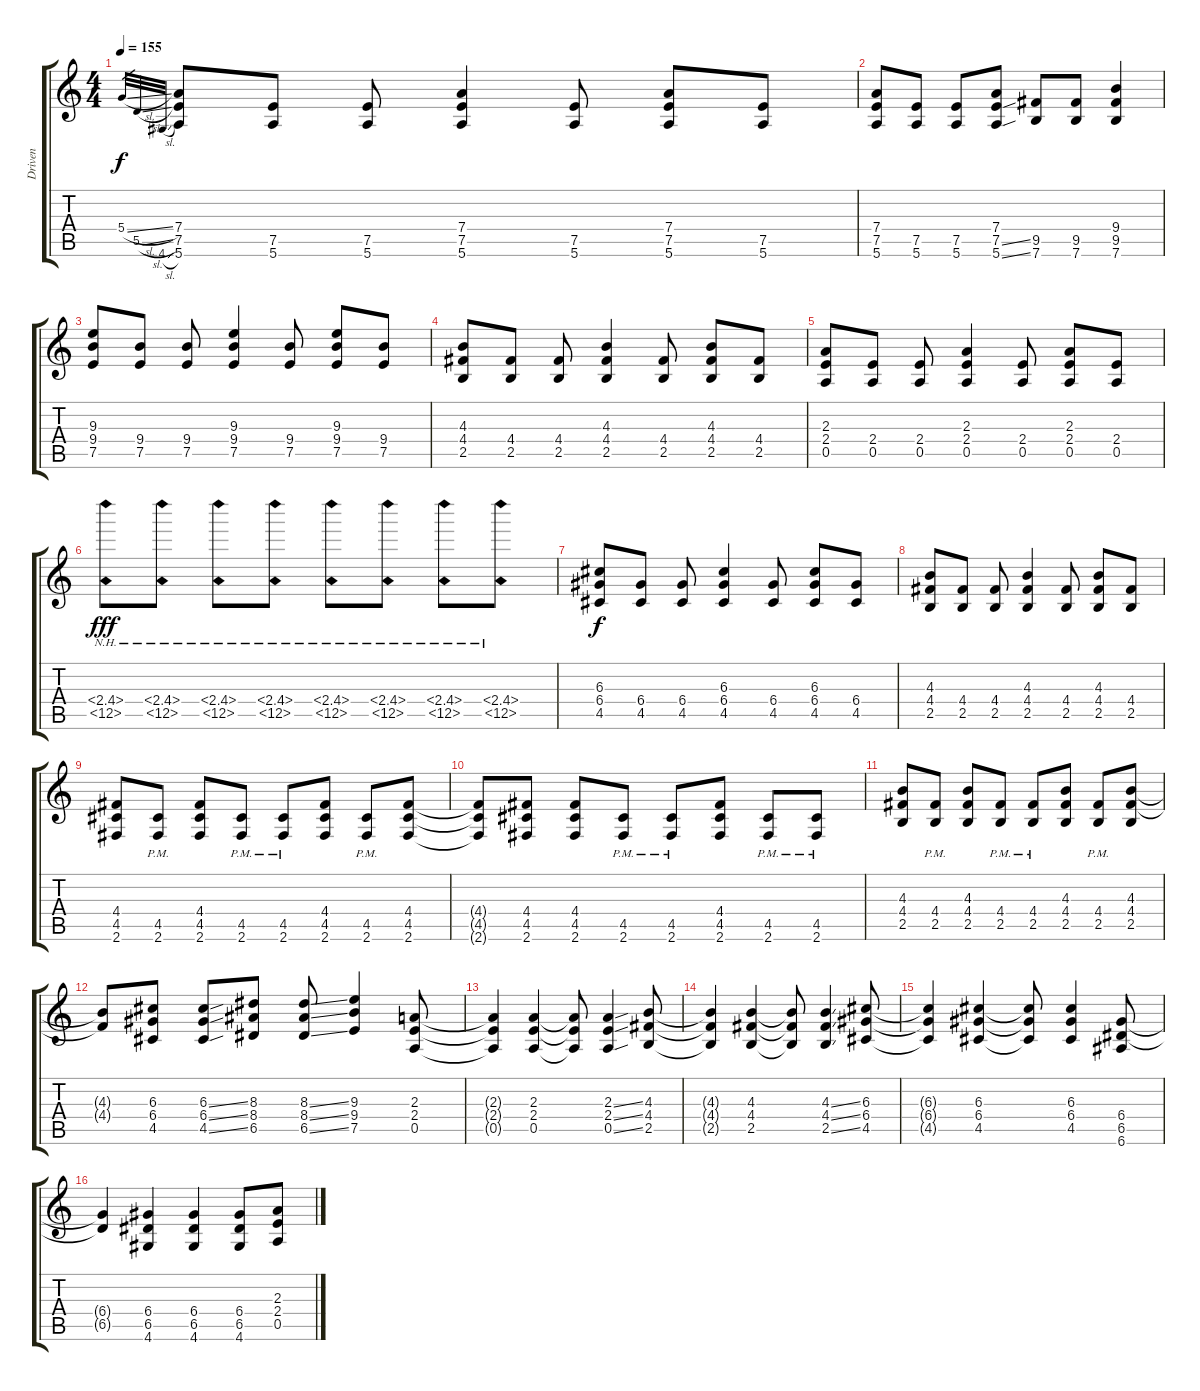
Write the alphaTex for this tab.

\track ("Driven" "Driven") {instrument overdrivenguitar}
\staff {score tabs}
\tuning (E4 B3 G3 D3 A2 E2) {hide}
\ts (4 4)
\tempo 155
\clef g2
\ks c
5.4{sl}.32{gr dy f} 5.5{sl}.32{gr} 4.6{sl}.32{gr} (7.4 7.5 5.6).8 (7.5 5.6).8 (7.5 5.6).8 (7.4 7.5 5.6).4 (7.5 5.6).8 (7.4 7.5 5.6).8 (7.5 5.6).8 |
(7.4 7.5 5.6).8 (7.5 5.6).8 (7.5 5.6).8 (7.4 7.5{ss} 5.6{ss}).8 (9.5 7.6).8 (9.5 7.6).8 (9.4 9.5 7.6).4 |
(9.3 9.4 7.5).8 (9.4 7.5).8 (9.4 7.5).8 (9.3 9.4 7.5).4 (9.4 7.5).8 (9.3 9.4 7.5).8 (9.4 7.5).8 |
(4.3 4.4 2.5).8 (4.4 2.5).8 (4.4 2.5).8 (4.3 4.4 2.5).4 (4.4 2.5).8 (4.3 4.4 2.5).8 (4.4 2.5).8 |
(2.3 2.4 0.5).8 (2.4 0.5).8 (2.4 0.5).8 (2.3 2.4 0.5).4 (2.4 0.5).8 (2.3 2.4 0.5).8 (2.4 0.5).8 |
(2.4{nh} 0.5{nh}).8{dy fff} (2.4{nh} 0.5{nh}).8 (2.4{nh} 0.5{nh}).8 (2.4{nh} 0.5{nh}).8 (2.4{nh} 0.5{nh}).8 (2.4{nh} 0.5{nh}).8 (2.4{nh} 0.5{nh}).8 (2.4{nh} 0.5{nh}).8 |
(6.3 6.4 4.5).8{dy f} (6.4 4.5).8 (6.4 4.5).8 (6.3 6.4 4.5).4 (6.4 4.5).8 (6.3 6.4 4.5).8 (6.4 4.5).8 |
(4.3 4.4 2.5).8 (4.4 2.5).8 (4.4 2.5).8 (4.3 4.4 2.5).4 (4.4 2.5).8 (4.3 4.4 2.5).8 (4.4 2.5).8 |
(4.4 4.5 2.6).8 (4.5{pm} 2.6{pm}).8 (4.4 4.5 2.6).8 (4.5{pm} 2.6{pm}).8 (4.5{pm} 2.6{pm}).8 (4.4 4.5 2.6).8 (4.5{pm} 2.6{pm}).8 (4.4 4.5 2.6).8 |
(4.4{t} 4.5{t} 2.6{t}).8 (4.4 4.5 2.6).8 (4.4 4.5 2.6).8 (4.5{pm} 2.6{pm}).8 (4.5{pm} 2.6{pm}).8 (4.4 4.5 2.6).8 (4.5{pm} 2.6{pm}).8 (4.5{pm} 2.6{pm}).8 |
(4.3 4.4 2.5).8 (4.4{pm} 2.5{pm}).8 (4.3 4.4 2.5).8 (4.4{pm} 2.5{pm}).8 (4.4{pm} 2.5{pm}).8 (4.3 4.4 2.5).8 (4.4{pm} 2.5{pm}).8 (4.3 4.4 2.5).8 |
(4.3{t} 4.4{t}).8 (6.3 6.4 4.5).8 (6.3{ss} 6.4{ss} 4.5{ss}).8 (8.3 8.4 6.5).8 (8.3{ss} 8.4{ss} 6.5{ss}).8 (9.3 9.4 7.5).4 (2.3 2.4 0.5).8 |
(2.3{t} 2.4{t} 0.5{t}).4 (2.3 2.4 0.5).4 (2.3{t} 2.4{t} 0.5{t}).8 (2.3{ss} 2.4{ss} 0.5{ss}).4 (4.3 4.4 2.5).8 |
(4.3{t} 4.4{t} 2.5{t}).4 (4.3 4.4 2.5).4 (4.3{t} 4.4{t} 2.5{t}).8 (4.3{ss} 4.4{ss} 2.5{ss}).4 (6.3 6.4 4.5).8 |
(6.3{t} 6.4{t} 4.5{t}).4 (6.3 6.4 4.5).4 (6.3{t} 6.4{t} 4.5{t}).8 (6.3 6.4 4.5).4 (6.4 6.5 6.6).8 |
(6.4{t} 6.5{t}).4 (6.4 6.5 4.6).4 (6.4 6.5 4.6).4 (6.4 6.5 4.6).8 (2.3 2.4 0.5).8
